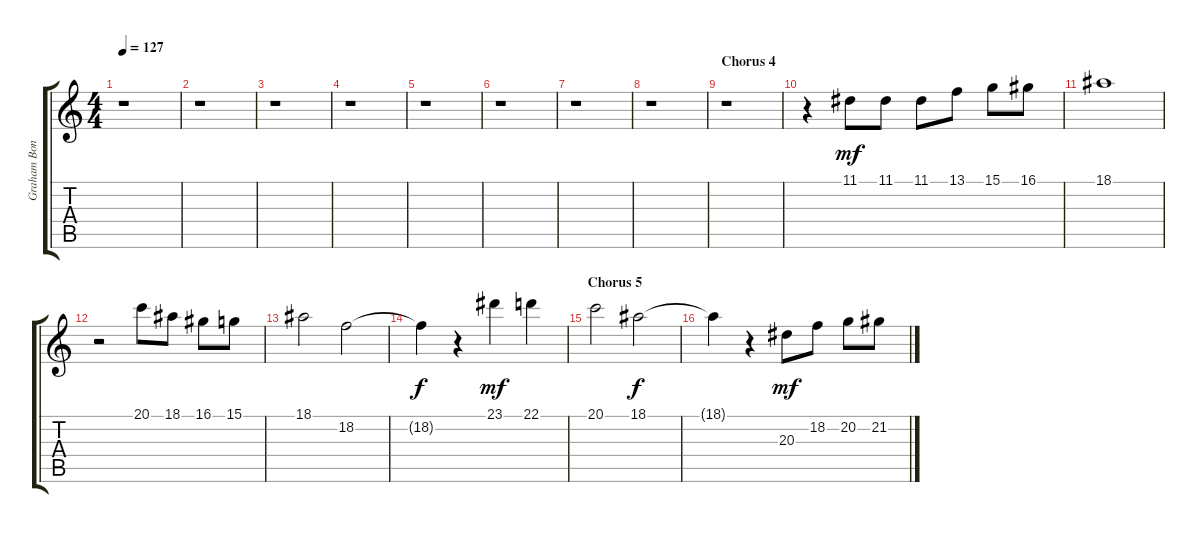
\track ("Graham Bonnet" "Graham Bon") {instrument brasssection}
\staff {score tabs}
\tuning (E4 B3 G3 D3 A2 E2) {hide}
\ts (4 4)
\tempo 127
\clef g2
\ks c
r.1{dy f} |
r.1 |
r.1 |
r.1 |
r.1 |
r.1 |
r.1 |
r.1 |
\section ("" "Chorus 4")
r.1 |
r.4 11.1.8{dy mf} 11.1.8 11.1.8 13.1.8 15.1.8 16.1.8 |
18.1.1 |
r.2 20.1.8 18.1.8 16.1.8 15.1.8 |
18.1.2 18.2.2 |
18.2{t}.4{dy f} r.4 23.1.4{dy mf} 22.1.4 |
\section ("" "Chorus 5")
20.1.2 18.1.2{dy f} |
18.1{t}.4 r.4 20.3.8{dy mf} 18.2.8 20.2.8 21.2.8
